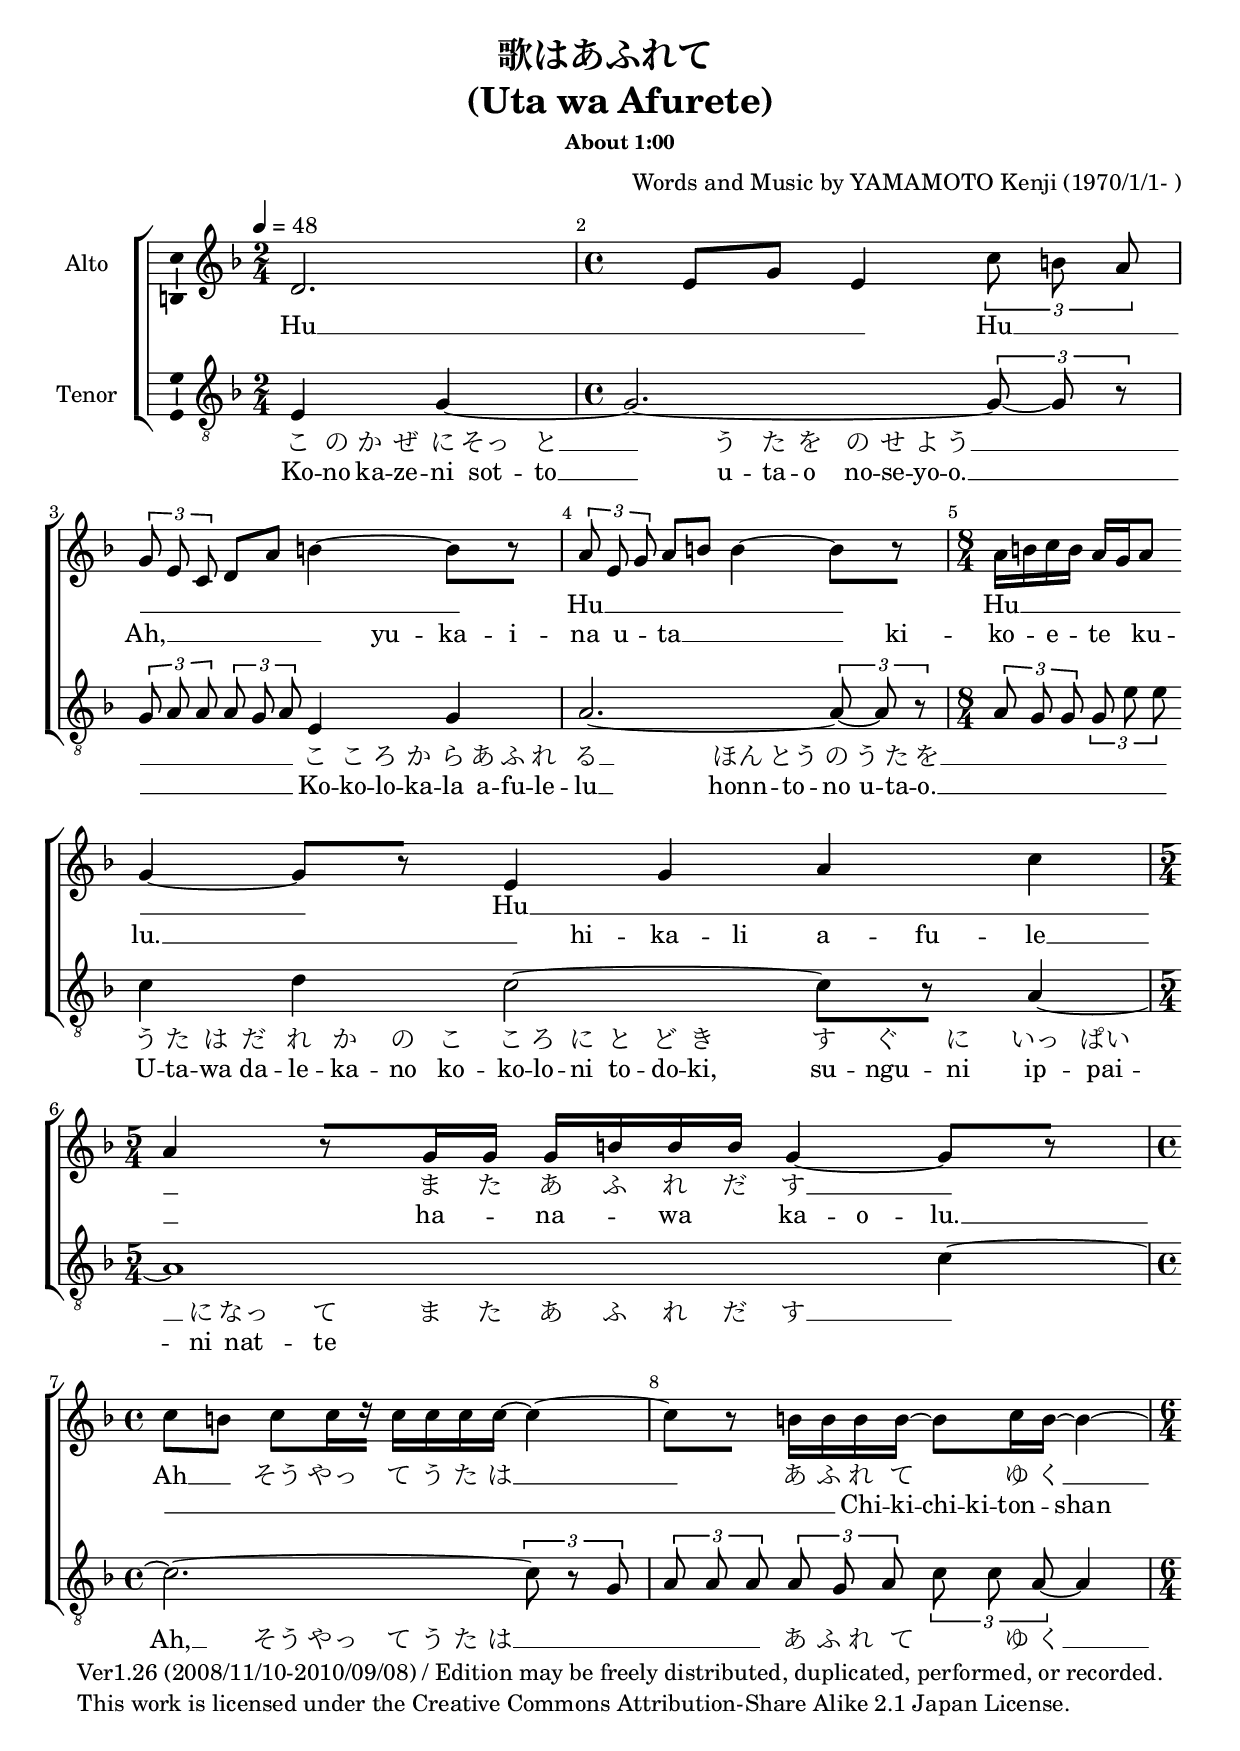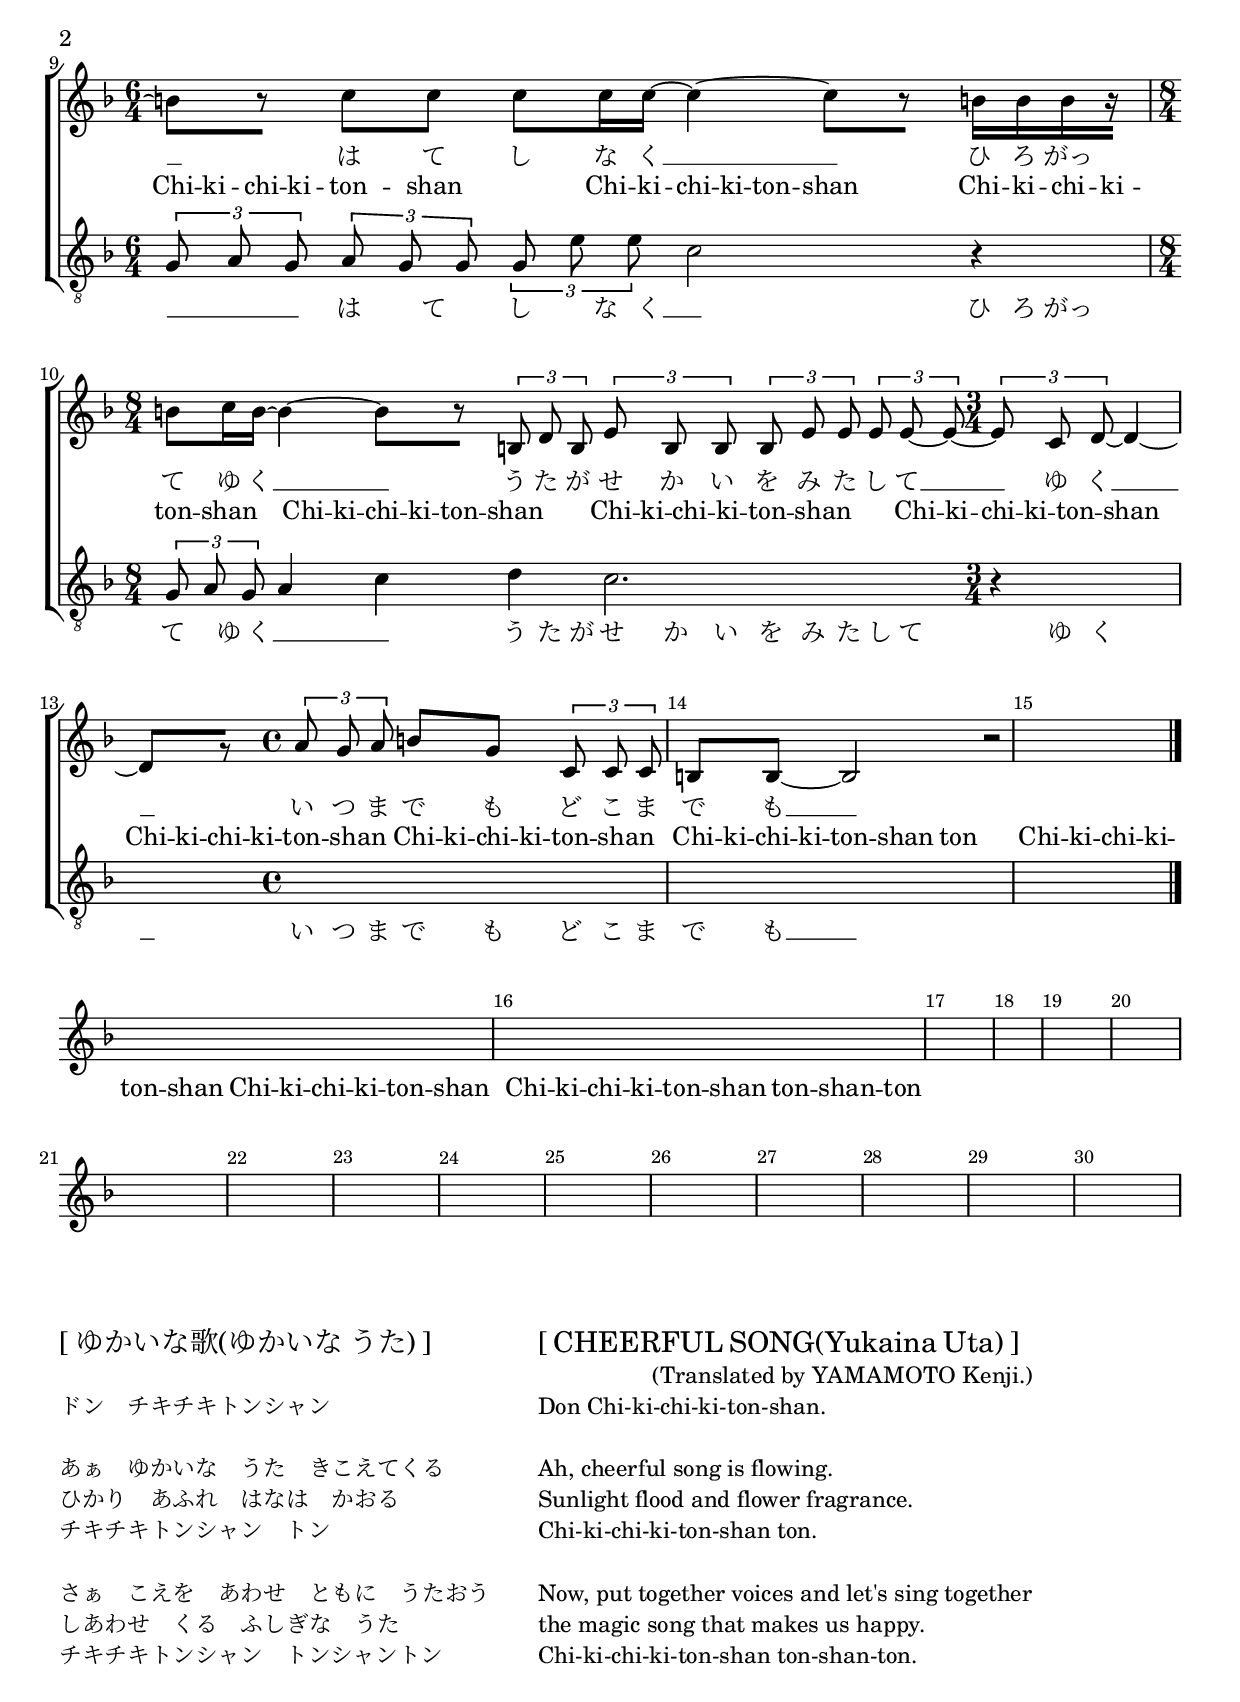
% **********************************************************************
% utawa-afurete.ly :
%  Copyright (C) 2010 YAMAMOTO Kenji
%  This work is licensed under 
%  the Creative Commons Attribution-Share Alike 2.1 Japan License. 
%  To view a copy of this license, 
%  visit http://creativecommons.org/licenses/by-sa/2.1/jp/
%  or send a letter to Creative Commons, 171 Second Street,
%  Suite 300, San Francisco, California, 94105, USA.
% **********************************************************************

\version "2.12.3"

\include "common.ly"

% **********************************************************************
% altoMusic.ly :
%  Copyright (C) 2010 YAMAMOTO Kenji
%  This work is licensed under 
%  the Creative Commons Attribution-Share Alike 2.1 Japan License. 
%  To view a copy of this license, 
%  visit http://creativecommons.org/licenses/by-sa/2.1/jp/
%  or send a letter to Creative Commons, 171 Second Street,
%  Suite 300, San Francisco, California, 94105, USA.
% **********************************************************************

altoMusic =
{
  \time 4/4

  % --------------------------------------------------
  % 1-1
  % --------------------------------------------------
  \relative c'
  {
    d2. e8 [ g ] |
    e4 \times2/3{ c'8 b a } \times2/3{ g8 e c } d8 [ a'8 ] |
    b4~ b8 [ r8 ] \times2/3{ a8 e g } a8 [ b8 ] |
    b4~ b8 [ r8 ] a16 [ b c b ] a [ g a8 ] |
  }

  % --------------------------------------------------
  % 1-2
  % --------------------------------------------------
  \relative c''
  {
    g4~ g8 [ r8 ] e4 g |

    a4 c4 a4 r8 [ g16 g ] | g16 [ b b b] g4~ g8 [ r8 ]
  }

  % --------------------------------------------------
  % 2
  % --------------------------------------------------
  \relative c''
  {
    c8 [ b ] | c8 [ c16 r16 ] c16 [ c c c~ ] c4~ c8 [ r8 ] | b16 [ b b b~ ] b8 [ c16 b~ ] b4~ b8 [ r8 ] |

    c8 [ c ] c8 [ c16 c16~ ] c4~ c8 [ r8 ] | b16 [ b b r16 ] b8 [ c16 b~ ] b4~ b8 [ r8 ] |
  }

  % --------------------------------------------------
  % 3
  % --------------------------------------------------
  \relative c'
  {
    \times2/3{ b8 d b } \times2/3{ e8 b b } \times2/3{ b8 e e } \times2/3{ e8 e~ e~ } | \time 3/4 \times2/3{ e8 c d~ } d4~ d8 [ r8 ] | 

    \time 4/4 \times2/3{ a'8 g a } b8 [ g ] \times2/3{ c,8 c c } b8 [ b8~ ] | b2 r2
  }
}


% **********************************************************************
% altoMarks.ly :
%  Copyright (C) 2010 YAMAMOTO Kenji
%  This work is licensed under 
%  the Creative Commons Attribution-Share Alike 2.1 Japan License. 
%  To view a copy of this license, 
%  visit http://creativecommons.org/licenses/by-sa/2.1/jp/
%  or send a letter to Creative Commons, 171 Second Street,
%  Suite 300, San Francisco, California, 94105, USA.
% **********************************************************************

altoMarks =
{
  \set Staff.instrumentName = "Alto"

  \clef treble
}



% **********************************************************************
% altoLyrics.ly :
%  Copyright (C) 2010 YAMAMOTO Kenji
%  This work is licensed under 
%  the Creative Commons Attribution-Share Alike 2.1 Japan License. 
%  To view a copy of this license, 
%  visit http://creativecommons.org/licenses/by-sa/2.1/jp/
%  or send a letter to Creative Commons, 171 Second Street,
%  Suite 300, San Francisco, California, 94105, USA.
% **********************************************************************

altoLyrics = \lyricmode 
{
  % --------------------------------------------------
  % 1-1
  % --------------------------------------------------
  Hu2. __ \skip4 |
  \skip4 Hu4 __ \skip4 \skip4 |
  \skip4 \skip4 Hu4 __ \skip4 |
  \skip4 \skip4 Hu4 __ \skip4 |

  % --------------------------------------------------
  % 1-2
  % --------------------------------------------------
  \skip4 \skip4 Hu4 __ \skip4 | \skip4 \skip4 \skip4 \skip8 ま16 た16 | あ16 ふ16 れ16 だ16 す4 __ \skip8 \skip8

  % --------------------------------------------------
  % 2
  % --------------------------------------------------
  Ah4 __ そう8 やっ16 \skip16 て16 う16 た16 は16 __ \skip2 あ16 ふ16 れ16 て16 \skip8 ゆ16 く16 __ \skip2
  は8 て8 し8 な16 く16 __ \skip2 ひ16 ろ16 がっ16 \skip16 て16 \skip16 ゆ16 く16 __ \skip2

  % --------------------------------------------------
  % 3
  % --------------------------------------------------
  う8*2/3 た8*2/3 が8*2/3 せ8*2/3 か8*2/3 い8*2/3 を8*2/3 み8*2/3 た8*2/3 し8*2/3 て4*2/3 __ \skip8*2/3 ゆ8*2/3 く8*2/3 __ \skip2 
  い8*2/3 つ8*2/3 ま8*2/3 で8 も8 ど8*2/3 こ8*2/3 ま8*2/3 で8 も8 __ \skip1
}



% **********************************************************************
% altoLyricsRoman.ly :
%  Copyright (C) 2010 YAMAMOTO Kenji
%  This work is licensed under 
%  the Creative Commons Attribution-Share Alike 2.1 Japan License. 
%  To view a copy of this license, 
%  visit http://creativecommons.org/licenses/by-sa/2.1/jp/
%  or send a letter to Creative Commons, 171 Second Street,
%  Suite 300, San Francisco, California, 94105, USA.
% **********************************************************************

altoLyricsRoman = \lyricmode 
{
  % --------------------------------------------------
  % 1
  % --------------------------------------------------
  \skip4 \skip4 \skip4 \skip4 \skip4 \skip4 |

  Ah,4 __ \skip4 \skip8

  yu8 -- ka8 -- i8 -- na8 u8 -- |
  ta4 __ \skip4 \skip8

  ki8 -- ko8 -- e8 -- te8 ku8 -- |
  lu.4 __ \skip4 \skip8
  
  hi8 -- ka8 -- li8 a8 -- fu8 -- |
  le4 __ \skip4 \skip8
  
  ha8 -- na8 -- wa8 ka8 -- o8 -- |
  
  lu.4 __ \skip4 \skip4 \skip4 \skip4 \skip4 |

  % --------------------------------------------------
  % 2
  % --------------------------------------------------
  \skip8 Chi16 -- ki16 -- chi16 -- ki16 -- ton16 -- \skip16 shan16 \skip8. Chi16 -- ki16 -- chi16 -- ki16 -- ton16 -- \skip16 shan16 \skip16 |

  \skip8 Chi16 -- ki16 -- chi16 -- ki16 -- ton16 -- \skip16 shan16 \skip8. Chi16 -- ki16 -- chi16 -- ki16 -- ton16 -- \skip16 shan16 \skip16 |

  \skip8 Chi16 -- ki16 -- chi16 -- ki16 -- ton16 -- \skip16 shan16 \skip8. Chi16 -- ki16 -- chi16 -- ki16 -- ton16 -- \skip16 shan16 \skip16 |

  \skip8 Chi16 -- ki16 -- chi16 -- ki16 -- ton16 -- \skip16 shan16 \skip8. Chi16 -- ki16 -- chi16 -- ki16 -- ton16 -- \skip16 shan16 \skip16 |

  Chi16 -- ki16 -- chi16 -- ki16 -- ton16 -- \skip16 shan16 \skip16 Chi16 -- ki16 -- chi16 -- ki16 -- ton16 -- \skip16 shan16 \skip16 ton4 \skip4 |

  % --------------------------------------------------
  % Ending
  % --------------------------------------------------
  Chi16 -- ki16 -- chi16 -- ki16 -- ton16 -- \skip16 shan16 \skip16 Chi16 -- ki16 -- chi16 -- ki16 -- ton16 -- \skip16 shan16 \skip16 |

  Chi16 -- ki16 -- chi16 -- ki16 -- ton16 -- \skip16 shan16 \skip16 ton16 -- \skip16 shan16 -- \skip16 ton16 \skip8. |

  \skip1*5/4 |
}



% **********************************************************************
% tenorMusic.ly :
%  Copyright (C) 2010 YAMAMOTO Kenji
%  This work is licensed under 
%  the Creative Commons Attribution-Share Alike 2.1 Japan License. 
%  To view a copy of this license, 
%  visit http://creativecommons.org/licenses/by-sa/2.1/jp/
%  or send a letter to Creative Commons, 171 Second Street,
%  Suite 300, San Francisco, California, 94105, USA.
% **********************************************************************

tenorMusic =
{
  % --------------------------------------------------
  % 1
  % --------------------------------------------------
  \relative c
  {
    \time 2/4
    e4 g4~ |

    \time 4/4
    g2.~ \times2/3{ g8~ g8 r8 } |

    \times2/3{ g8 a a } \times2/3{ a8 g a } e4 g4 |

    a2.~ \times2/3{ a8~ a8 r8 } |

    \time 8/4
    \times2/3{ a8 g g } \times2/3{ g8 e' e } c4 d4 c2~ c8 [ r ] a4~ |
  }

  % --------------------------------------------------
  % 2-1
  % --------------------------------------------------
  \relative c'
  {
    \time 5/4
    a1 c4~ |

    \time 4/4
    c2.~ \times2/3{ c8 r8 g8 } |
  }

  % --------------------------------------------------
  % 2-2
  % --------------------------------------------------
  \relative c'
  {
    \times2/3{ a8 a a } \times2/3{ a8 g a } \times2/3{ c8 c a~ } a4 |

    \time 6/4
    \times2/3{ g8 a g } \times2/3{ a8 g g } \times2/3{ g8 e' e } c2 r4 |
  }

  % --------------------------------------------------
  % Ending
  % --------------------------------------------------
  \relative c'
  {
    \time 8/4
    \times2/3{ g8 a g } a4 c4 d4 c2. r4 |
  }
}



\include "tenorMarks.ly"

% **********************************************************************
% tenorLyrics.ly :
%  Copyright (C) 2010 YAMAMOTO Kenji
%  This work is licensed under 
%  the Creative Commons Attribution-Share Alike 2.1 Japan License. 
%  To view a copy of this license, 
%  visit http://creativecommons.org/licenses/by-sa/2.1/jp/
%  or send a letter to Creative Commons, 171 Second Street,
%  Suite 300, San Francisco, California, 94105, USA.
% **********************************************************************

tenorLyrics = \lyricmode 
{
  % --------------------------------------------------
  % 1-1
  % --------------------------------------------------
  こ16 の か ぜ に そっ \skip16 と __ \skip4 \skip16 う16 た を の せ よ う __ \skip4 \skip4 \skip4
  こ16 こ ろ か ら あ ふ れ る2 __ ほん8 とう8 の16 う た を __ \skip2

  % --------------------------------------------------
  % 1-2
  % --------------------------------------------------
  う16 た は だ れ か の こ こ ろ に と ど き \skip8 |
  す8*2/3 ぐ に   いっ16 \skip16 ぱい8 __ \skip16 に16 なっ \skip16 て \skip16 ま16 た | あ16 ふ れ だ す4 __ \skip8 \skip8 

  % --------------------------------------------------
  % 3
  % --------------------------------------------------
  Ah,4 __ そう8 やっ16 \skip16 て う た は __ \skip2 あ16 ふ れ て \skip8 ゆ16 く __ \skip2
  は8 て し な16 く __ \skip2 ひ16 ろ がっ \skip16 て \skip16 ゆ16 く __ \skip2

  % --------------------------------------------------
  % 4
  % --------------------------------------------------
  う8*2/3 た が せ か い を み た し て4*2/3 __ \skip8*2/3 ゆ8*2/3 く __ \skip2 
  い8*2/3 つ ま で8 も ど8*2/3 こ ま で8 も __ \skip1

}



% **********************************************************************
% tenorLyricsRoman.ly :
%  Copyright (C) 2010 YAMAMOTO Kenji
%  This work is licensed under 
%  the Creative Commons Attribution-Share Alike 2.1 Japan License. 
%  To view a copy of this license, 
%  visit http://creativecommons.org/licenses/by-sa/2.1/jp/
%  or send a letter to Creative Commons, 171 Second Street,
%  Suite 300, San Francisco, California, 94105, USA.
% **********************************************************************

tenorLyricsRoman = \lyricmode 
{
  % --------------------------------------------------
  % 1-1
  % --------------------------------------------------
  Ko16 -- no16 ka16 -- ze16 -- ni16 sot16 -- \skip16 to16 __ \skip4 \skip16 u16 -- ta16 -- o16 |
  no16 -- se16 -- yo16 -- o.16 __ \skip2 \skip8 \skip8 |
  Ko16 -- ko16 -- lo16 -- ka16 -- la16 a16 -- fu16 -- le16 -- lu4 __ \skip8 \skip8 |
  honn8 -- to8 -- no16 u16 -- ta16 -- o.16 __ \skip4 \skip8 \skip8 |
  
  % --------------------------------------------------
  % 1-2
  % --------------------------------------------------
  U16 -- ta -- wa da -- le -- ka -- no ko -- ko -- lo -- ni to -- do -- ki, \skip8
  su8*2/3 -- ngu -- ni ip16 -- \skip16 pai8 -- \skip16 ni16 nat -- \skip16 te16 \skip16 \skip8 | \skip2.
  
  % --------------------------------------------------
  % 2
  % --------------------------------------------------
  \skip4 | \skip1*4/4 | \skip1*4/4 |
  \skip1*4/4 | \skip1*4/4 |

  % --------------------------------------------------
  % 3
  % --------------------------------------------------
  \skip1*4/4 | \skip1*3/4 |
  \skip1*4/4 | \skip1*4/4
}



% **********************************************************************
% wholeLyrics.ly :
%  Copyright (C) 2010 YAMAMOTO Kenji
%  This work is licensed under 
%  the Creative Commons Attribution-Share Alike 2.1 Japan License. 
%  To view a copy of this license, 
%  visit http://creativecommons.org/licenses/by-sa/2.1/jp/
%  or send a letter to Creative Commons, 171 Second Street,
%  Suite 300, San Francisco, California, 94105, USA.
% **********************************************************************

wholeLyrics = 
\markup
{
  % --------------------------------------------------
  % Lyrics
  % --------------------------------------------------
  \column
  {
    \line \huge
    { 
      [ ゆかいな歌(ゆかいな うた) ]
    }

    %insert blank line
    \hspace #0.1

    \line
    { 
      ドン　チキチキトンシャン
    }

    %insert blank line
    \hspace #0.1

    \line
    { 
      あぁ　ゆかいな　うた　きこえてくる
    }

    \line
    { 
      ひかり　あふれ　はなは　かおる
    }

    \line
    { 
      チキチキトンシャン　トン
    }

    %insert blank line
    \hspace #0.1

    \line
    { 
      さぁ　こえを　あわせ　ともに　うたおう
    }

    \line
    { 
      しあわせ　くる　ふしぎな　うた
    }

    \line
    { 
      チキチキトンシャン　トンシャントン
    }
  }

  \hspace #4.0

  % --------------------------------------------------
  % Translation（English）
  % --------------------------------------------------
  \column
  {
    \line \huge
    { 
      [ CHEERFUL SONG(Yukaina Uta) ]
    }

    \line
    { 
      \hspace #11.0
      (Translated by YAMAMOTO Kenji.)
    }

    \line
    { 
      Don Chi-ki-chi-ki-ton-shan.
    }

    %insert blank line
    \hspace #0.1

    \line
    { 
      Ah, cheerful song is flowing.
    }

    \line
    { 
      Sunlight flood and flower fragrance.
    }

    \line
    { 
      Chi-ki-chi-ki-ton-shan ton.
    }

    %insert blank line
    \hspace #0.1

    \line
    { 
      Now, put together voices and let's sing together
    }

    \line
    { 
      the magic song that makes us happy.
    }

    \line
    { 
      Chi-ki-chi-ki-ton-shan ton-shan-ton.
    }
  }
}



% **********************************************************************
% allMarks.ly :
%  Copyright (C) 2010 YAMAMOTO Kenji
%  This work is licensed under 
%  the Creative Commons Attribution-Share Alike 2.1 Japan License. 
%  To view a copy of this license, 
%  visit http://creativecommons.org/licenses/by-sa/2.1/jp/
%  or send a letter to Creative Commons, 171 Second Street,
%  Suite 300, San Francisco, California, 94105, USA.
% **********************************************************************

allMarks =
{
  % --------------------------------------------------
  % 1-1
  % --------------------------------------------------
  s1*4/4 |
  s1*4/4 |
  s1*4/4 |
  s1*4/4 |

  % --------------------------------------------------
  % 1-2
  % --------------------------------------------------
  s1*4/4 |
  s1*4/4 | s4 s4 s4

  % --------------------------------------------------
  % 2
  % --------------------------------------------------
  s4 | s1*4/4 | s1*4/4 |
  s1*4/4 | s1*4/4 |

  % --------------------------------------------------
  % 3
  % --------------------------------------------------
  s1*4/4 | s1*3/4 | 
  s1*4/4 | s1*4/4

  \bar "|."
}



% **********************************************************************
% allTempos.ly :
%  Copyright (C) 2010 YAMAMOTO Kenji
%  This work is licensed under 
%  the Creative Commons Attribution-Share Alike 2.1 Japan License. 
%  To view a copy of this license, 
%  visit http://creativecommons.org/licenses/by-sa/2.1/jp/
%  or send a letter to Creative Commons, 171 Second Street,
%  Suite 300, San Francisco, California, 94105, USA.
% **********************************************************************

allTempos =
{
  \tempo 4=48
}



\include "allBreaks.ly"


\paper
{
}

\header 
{
  title =
    \markup
    { 
      \column
      {
        \line
        {
          %move right
          \hspace #3.0
          歌はあふれて 
        }

        \line
        {
          (Uta wa Afurete)
        }
      }
    }

  subsubtitle =
    \markup
    { 
      \lower #3.0
      \column
      {
        \line
        {
          About 1:00
        }
      }
    }

  composer =
    \markup
    { 
      \column
      {
        %insert blank line
        \hspace #0.1

        \line
        {
          Words and Music by YAMAMOTO Kenji (1970/1/1- )
        }
      }
    }

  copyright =
    \markup
    {
      \column
      {
        \line
        {
          Ver1.26 (2008/11/10-2010/09/08) / Edition may be freely distributed, duplicated, performed, or recorded.
        }

        \line
        {
          This work is licensed under the Creative Commons Attribution-Share Alike 2.1 Japan License.
        }
      }
    }
}

\score
{
  \new ChoirStaff
  {
    \commonScoreSetting

    <<
      \new Staff
      {
        <<
          \new Voice = "alto" 
          {
            \commonStaffSetting

            <<
              \altoMusic
              \altoMarks
              \allMarks
              \allTempos
              \allBreaks
            >>
          }

          \new Lyrics
          {
            \set associatedVoice = #"alto"
            \commonLyricsSettingJ
            \altoLyrics
          }

          \new Lyrics
          {
            \set associatedVoice = #"alto"
            \commonLyricsSettingR
            \altoLyricsRoman
          }
        >>
      }

      \new Staff
      {
        <<
          \new Voice = "tenor" 
          {
            \commonStaffSetting

            <<
              \tenorMusic
              \tenorMarks
            >>
          }

          \new Lyrics
          {
            \set associatedVoice = #"tenor"
            \commonLyricsSettingJ
            \tenorLyrics
          }

          \new Lyrics
          {
            \set associatedVoice = #"tenor"
            \commonLyricsSettingR
            \tenorLyricsRoman
          }
        >>
      }
    >>
  }

  \layout
  {
    \context 
    {
      \Lyrics
      \consists "Bar_engraver"
      \consists "Separating_line_group_engraver"
      \override BarLine #'transparent = ##t
    }

    \context 
    {
      \Voice
      \consists "Ambitus_engraver"
    }
  }

  \midi
  {
  }
}

\wholeLyrics

